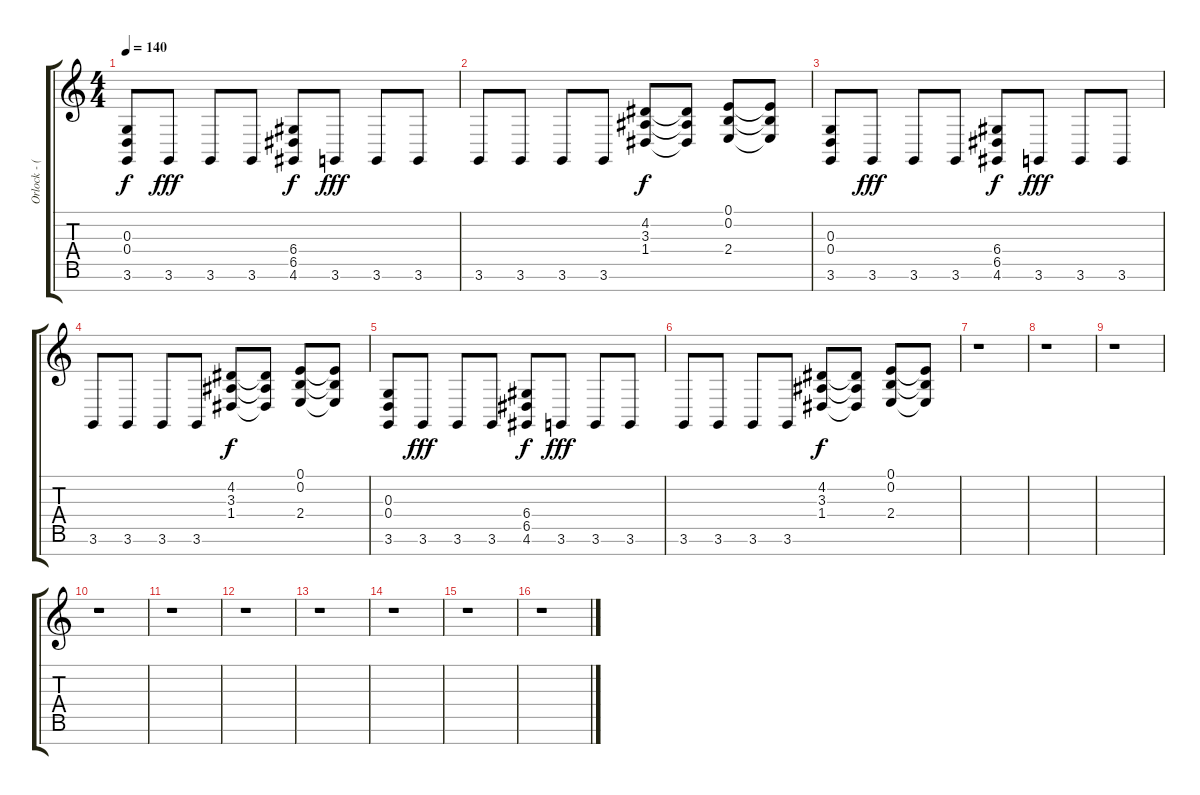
\track ("Orlock - (Additional Choir Overdub)" "Orlock - (") {instrument pad4choir}
\staff {score tabs}
\tuning (E4 B3 G3 D3 A2 E2 B1) {hide}
\ts (4 4)
\tempo 140
\clef g2
\ks c
(0.3 0.4 3.6).8{dy f} 3.6.8{dy fff} 3.6.8 3.6.8 (6.4 6.5 4.6).8{dy f} 3.6.8{dy fff} 3.6.8 3.6.8 |
3.6.8 3.6.8 3.6.8 3.6.8 (4.2 3.3 1.4).8{dy f} (4.2{t} 3.3{t} 1.4{t}).8 (0.1 0.2 2.4).8 (0.1{t} 0.2{t} 2.4{t}).8 |
(0.3 0.4 3.6).8 3.6.8{dy fff} 3.6.8 3.6.8 (6.4 6.5 4.6).8{dy f} 3.6.8{dy fff} 3.6.8 3.6.8 |
3.6.8 3.6.8 3.6.8 3.6.8 (4.2 3.3 1.4).8{dy f} (4.2{t} 3.3{t} 1.4{t}).8 (0.1 0.2 2.4).8 (0.1{t} 0.2{t} 2.4{t}).8 |
(0.3 0.4 3.6).8 3.6.8{dy fff} 3.6.8 3.6.8 (6.4 6.5 4.6).8{dy f} 3.6.8{dy fff} 3.6.8 3.6.8 |
3.6.8 3.6.8 3.6.8 3.6.8 (4.2 3.3 1.4).8{dy f} (4.2{t} 3.3{t} 1.4{t}).8 (0.1 0.2 2.4).8 (0.1{t} 0.2{t} 2.4{t}).8 |
r.1 |
r.1 |
r.1 |
r.1 |
r.1 |
r.1 |
r.1 |
r.1 |
r.1 |
r.1
